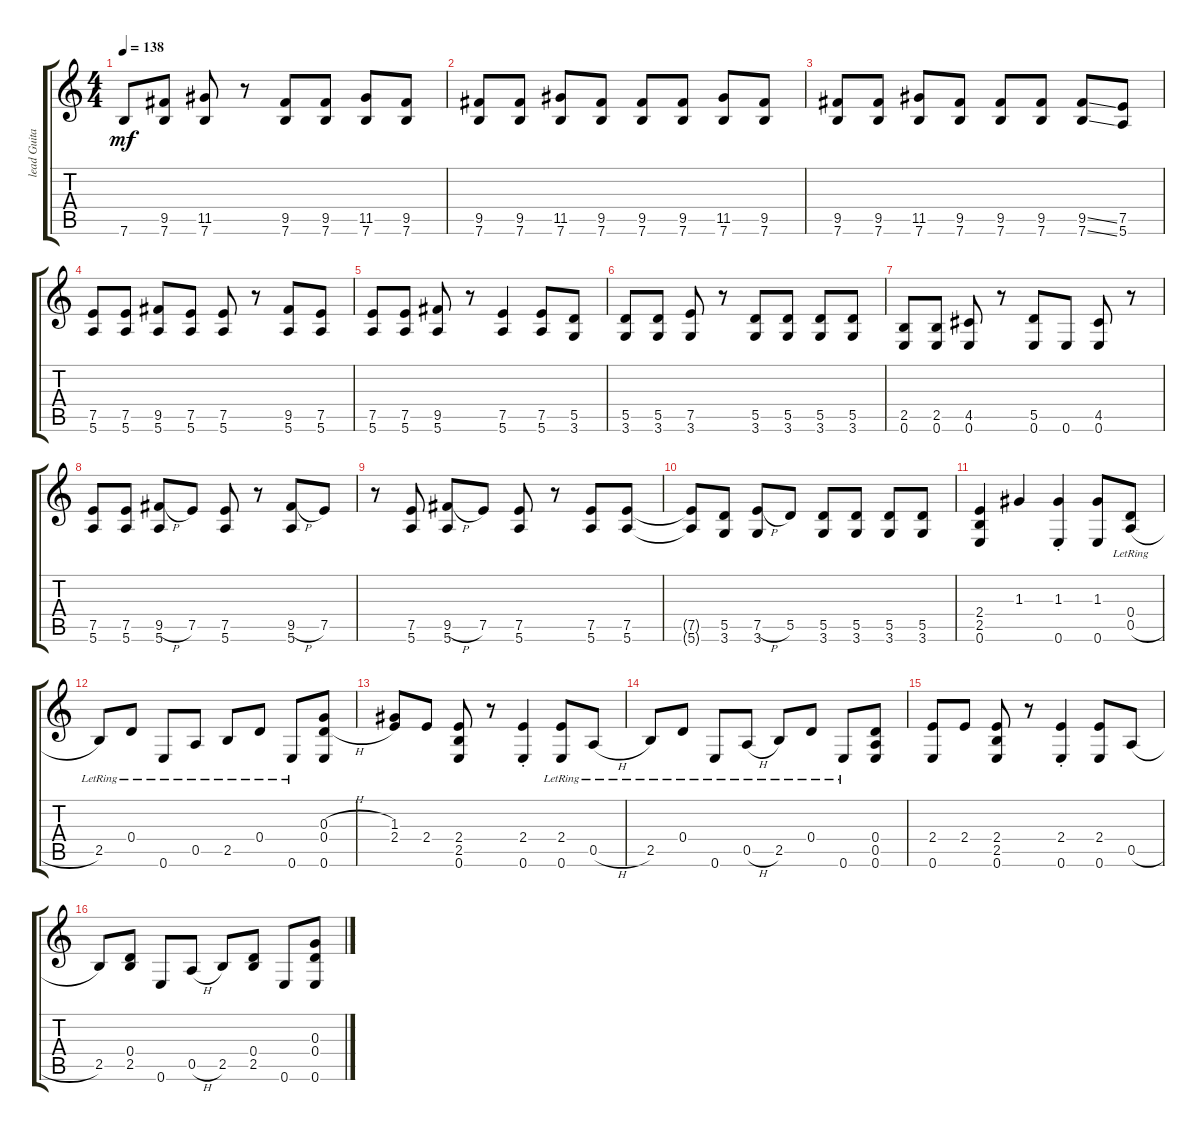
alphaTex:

\track ("lead Guitar" "lead Guita") {instrument electricguitarclean}
\staff {score tabs}
\tuning (E4 B3 G3 D3 A2 E2) {hide}
\ts (4 4)
\tempo 138
\clef g2
\ks c
7.6.8{dy mf} (9.5 7.6).8 (11.5 7.6).8 r.8 (9.5 7.6).8 (9.5 7.6).8 (11.5 7.6).8 (9.5 7.6).8 |
(9.5 7.6).8 (9.5 7.6).8 (11.5 7.6).8 (9.5 7.6).8 (9.5 7.6).8 (9.5 7.6).8 (11.5 7.6).8 (9.5 7.6).8 |
(9.5 7.6).8 (9.5 7.6).8 (11.5 7.6).8 (9.5 7.6).8 (9.5 7.6).8 (9.5 7.6).8 (9.5{ss} 7.6{ss}).8 (7.5 5.6).8 |
(7.5 5.6).8 (7.5 5.6).8 (9.5 5.6).8 (7.5 5.6).8 (7.5 5.6).8 r.8 (9.5 5.6).8 (7.5 5.6).8 |
(7.5 5.6).8 (7.5 5.6).8 (9.5 5.6).8 r.8 (7.5 5.6).4 (7.5 5.6).8 (5.5 3.6).8 |
(5.5 3.6).8 (5.5 3.6).8 (7.5 3.6).8 r.8 (5.5 3.6).8 (5.5 3.6).8 (5.5 3.6).8 (5.5 3.6).8 |
(2.5 0.6).8 (2.5 0.6).8 (4.5 0.6).8 r.8 (5.5 0.6).8 0.6.8 (4.5 0.6).8 r.8 |
(7.5 5.6).8 (7.5 5.6).8 (9.5{h} 5.6).8 7.5.8 (7.5 5.6).8 r.8 (9.5{h} 5.6).8 7.5.8 |
r.8 (7.5 5.6).8 (9.5{h} 5.6).8 7.5.8 (7.5 5.6).8 r.8 (7.5 5.6).8 (7.5 5.6).8 |
(7.5{t} 5.6{t}).8 (5.5 3.6).8 (7.5{h} 3.6).8 5.5.8 (5.5 3.6).8 (5.5 3.6).8 (5.5 3.6).8 (5.5 3.6).8 |
(2.4 2.5 0.6).4 1.3.4 (1.3{st} 0.6{st}).4 (1.3 0.6).8 (0.4{lr} 0.5{h lr}).8 |
2.5{lr}.8 0.4{lr}.8 0.6{lr}.8 0.5{lr}.8 2.5{lr}.8 0.4{lr}.8 0.6{lr}.8 (0.3{h} 0.4{h} 0.6).8 |
(1.3 2.4).8 2.4.8 (2.4 2.5 0.6).8 r.8 (2.4{st} 0.6{st}).4 (2.4{lr} 0.6{lr}).8 0.5{h lr}.8 |
2.5{lr}.8 0.4{lr}.8 0.6{lr}.8 0.5{h lr}.8 2.5{lr}.8 0.4{lr}.8 0.6{lr}.8 (0.4 0.5 0.6).8 |
(2.4 0.6).8 2.4.8 (2.4 2.5 0.6).8 r.8 (2.4{st} 0.6{st}).4 (2.4 0.6).8 0.5{h}.8 |
2.5.8 (0.4 2.5).8 0.6.8 0.5{h}.8 2.5.8 (0.4 2.5).8 0.6.8 (0.3{h} 0.4{h} 0.6).8
